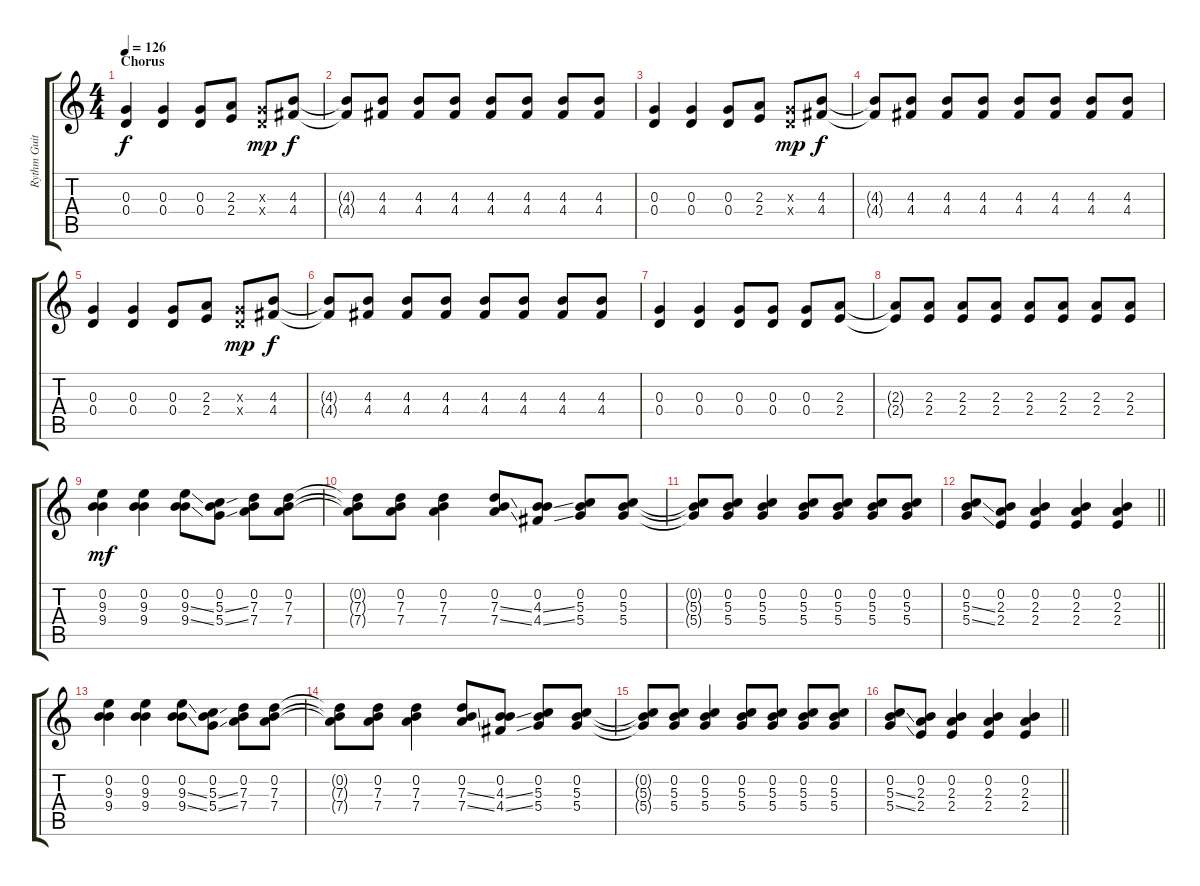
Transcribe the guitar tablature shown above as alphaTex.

\track ("Rythm Guitar" "Rythm Guit") {instrument electricguitarclean}
\staff {score tabs}
\tuning (E4 B3 G3 D3 A2 E2) {hide}
\ts (4 4)
\section ("" "Chorus")
\tempo 126
\clef g2
\ks c
(0.3 0.4).4{dy f} (0.3 0.4).4 (0.3 0.4).8 (2.3 2.4).8 (0.3{x} 0.4{x}).8{dy mp} (4.3 4.4).8{dy f} |
(4.3{t} 4.4{t}).8 (4.3 4.4).8 (4.3 4.4).8 (4.3 4.4).8 (4.3 4.4).8 (4.3 4.4).8 (4.3 4.4).8 (4.3 4.4).8 |
(0.3 0.4).4 (0.3 0.4).4 (0.3 0.4).8 (2.3 2.4).8 (0.3{x} 0.4{x}).8{dy mp} (4.3 4.4).8{dy f} |
(4.3{t} 4.4{t}).8 (4.3 4.4).8 (4.3 4.4).8 (4.3 4.4).8 (4.3 4.4).8 (4.3 4.4).8 (4.3 4.4).8 (4.3 4.4).8 |
(0.3 0.4).4 (0.3 0.4).4 (0.3 0.4).8 (2.3 2.4).8 (0.3{x} 0.4{x}).8{dy mp} (4.3 4.4).8{dy f} |
(4.3{t} 4.4{t}).8 (4.3 4.4).8 (4.3 4.4).8 (4.3 4.4).8 (4.3 4.4).8 (4.3 4.4).8 (4.3 4.4).8 (4.3 4.4).8 |
(0.3 0.4).4 (0.3 0.4).4 (0.3 0.4).8 (0.3 0.4).8 (0.3 0.4).8 (2.3 2.4).8 |
(2.3{t} 2.4{t}).8 (2.3 2.4).8 (2.3 2.4).8 (2.3 2.4).8 (2.3 2.4).8 (2.3 2.4).8 (2.3 2.4).8 (2.3 2.4).8 |
(0.2 9.3 9.4).4{dy mf} (0.2 9.3 9.4).4 (0.2 9.3{ss} 9.4{ss}).8 (0.2 5.3{ss} 5.4{ss}).8 (0.2 7.3 7.4).8 (0.2 7.3 7.4).8 |
(0.2{t} 7.3{t} 7.4{t}).8 (0.2 7.3 7.4).8 (0.2 7.3 7.4).4 (0.2 7.3{ss} 7.4{ss}).8 (0.2 4.3{ss} 4.4{ss}).8 (0.2 5.3 5.4).8 (0.2 5.3 5.4).8 |
(0.2{t} 5.3{t} 5.4{t}).8 (0.2 5.3 5.4).8 (0.2 5.3 5.4).4 (0.2 5.3 5.4).8 (0.2 5.3 5.4).8 (0.2 5.3 5.4).8 (0.2 5.3 5.4).8 |
\barLineRight lightlight
(0.2 5.3{ss} 5.4{ss}).8 (0.2 2.3 2.4).8 (0.2 2.3 2.4).4 (0.2 2.3 2.4).4 (0.2 2.3 2.4).4 |
(0.2 9.3 9.4).4 (0.2 9.3 9.4).4 (0.2 9.3{ss} 9.4{ss}).8 (0.2 5.3{ss} 5.4{ss}).8 (0.2 7.3 7.4).8 (0.2 7.3 7.4).8 |
(0.2{t} 7.3{t} 7.4{t}).8 (0.2 7.3 7.4).8 (0.2 7.3 7.4).4 (0.2 7.3{ss} 7.4{ss}).8 (0.2 4.3{ss} 4.4{ss}).8 (0.2 5.3 5.4).8 (0.2 5.3 5.4).8 |
(0.2{t} 5.3{t} 5.4{t}).8 (0.2 5.3 5.4).8 (0.2 5.3 5.4).4 (0.2 5.3 5.4).8 (0.2 5.3 5.4).8 (0.2 5.3 5.4).8 (0.2 5.3 5.4).8 |
\barLineRight lightlight
(0.2 5.3{ss} 5.4{ss}).8 (0.2 2.3 2.4).8 (0.2 2.3 2.4).4 (0.2 2.3 2.4).4 (0.2 2.3 2.4).4
